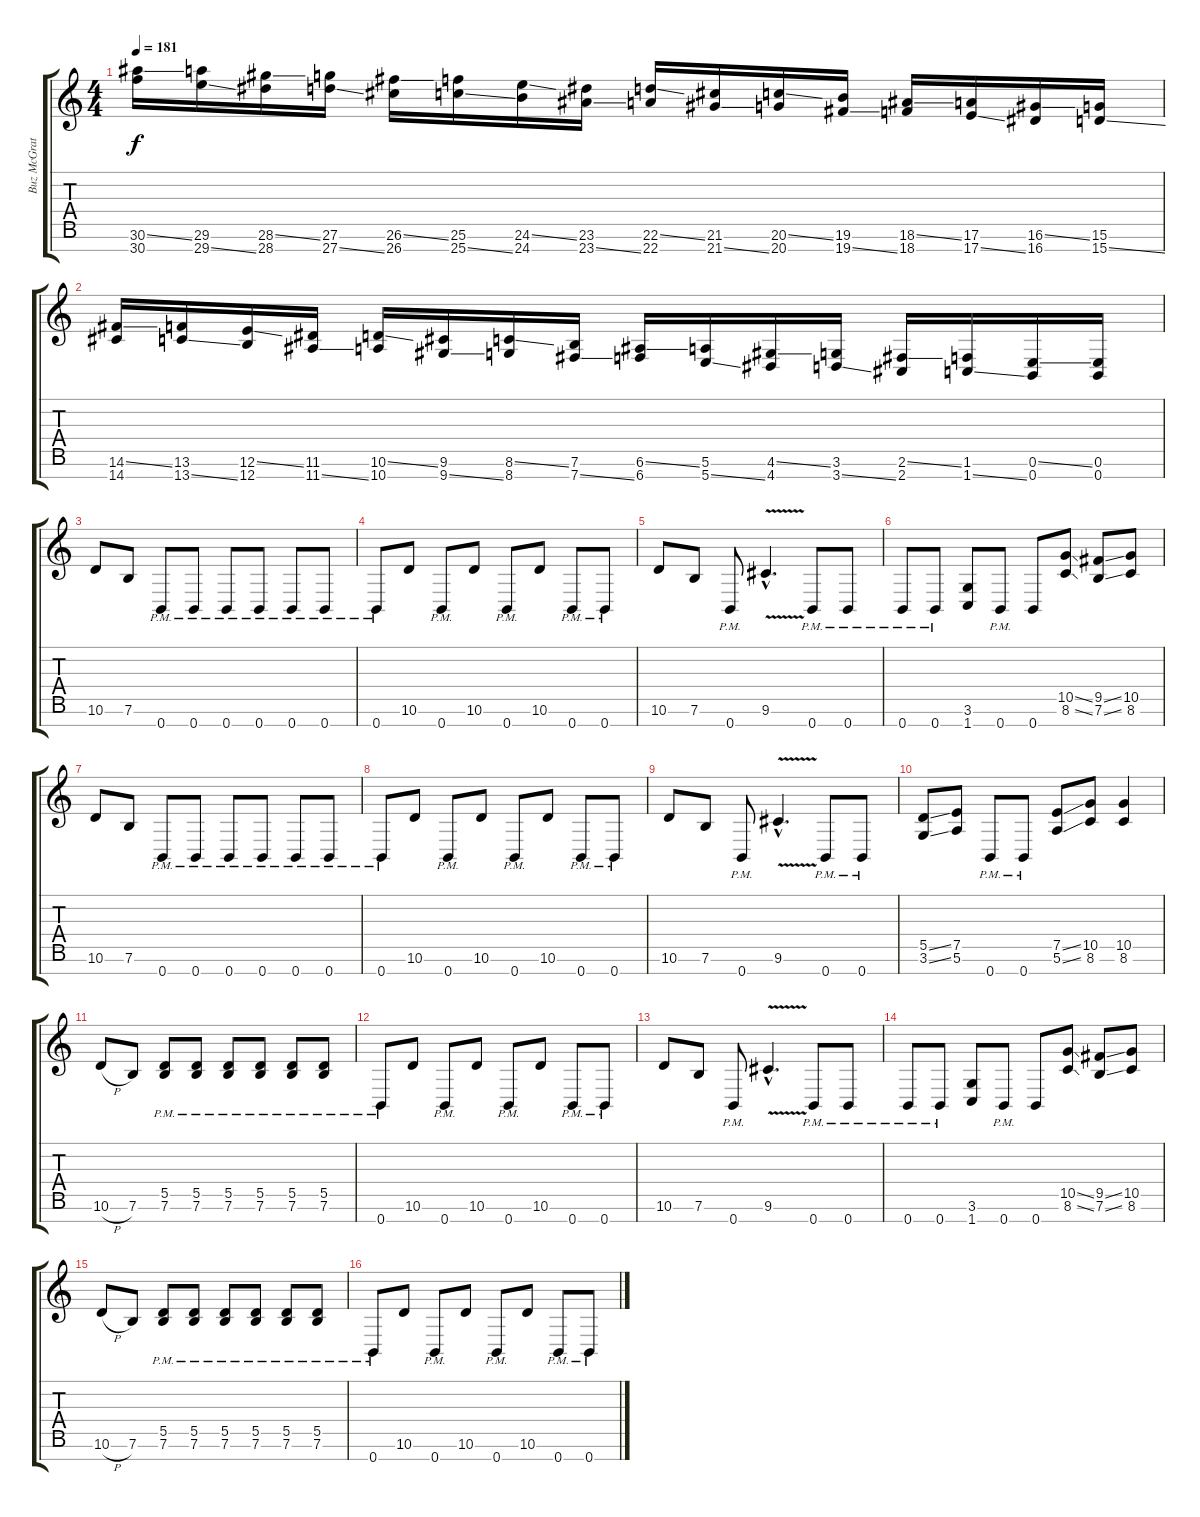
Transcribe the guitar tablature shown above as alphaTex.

\track ("Buz McGrath (Guitar)" "Buz McGrat") {instrument distortionguitar}
\staff {score tabs}
\tuning (E4 B3 G3 D3 A2 E2 B1) {hide}
\ts (4 4)
\tempo 181
\clef g2
\ks c
(30.6{ss} 30.7).16{dy f instrument guitarfretnoise} (29.6 29.7{ss}).16 (28.6{ss} 28.7).16 (27.6 27.7{ss}).16 (26.6{ss} 26.7).16 (25.6 25.7{ss}).16 (24.6{ss} 24.7).16 (23.6 23.7{ss}).16 (22.6{ss} 22.7).16 (21.6 21.7{ss}).16 (20.6{ss} 20.7).16 (19.6 19.7{ss}).16 (18.6{ss} 18.7).16 (17.6 17.7{ss}).16 (16.6{ss} 16.7).16 (15.6 15.7{ss}).16 |
(14.6{ss} 14.7).16{instrument guitarfretnoise} (13.6 13.7{ss}).16 (12.6{ss} 12.7).16 (11.6 11.7{ss}).16 (10.6{ss} 10.7).16 (9.6 9.7{ss}).16 (8.6{ss} 8.7).16 (7.6 7.7{ss}).16 (6.6{ss} 6.7).16 (5.6 5.7{ss}).16 (4.6{ss} 4.7).16 (3.6 3.7{ss}).16 (2.6{ss} 2.7).16 (1.6 1.7{ss}).16 (0.6{ss} 0.7).16 (0.6 0.7).16 |
10.6.8{volume 16 instrument distortionguitar} 7.6.8 0.7{pm}.8 0.7{pm}.8 0.7{pm}.8 0.7{pm}.8 0.7{pm}.8 0.7{pm}.8 |
0.7{pm}.8 10.6.8 0.7{pm}.8 10.6.8 0.7{pm}.8 10.6.8 0.7{pm}.8 0.7{pm}.8 |
10.6.8 7.6.8 0.7{pm}.8 9.6{v hac}.4{d} 0.7{pm}.8 0.7{pm}.8 |
0.7{pm}.8 0.7{pm}.8 (3.6 1.7).8 0.7{pm}.8 0.7.8 (10.5{ss} 8.6{ss}).8 (9.5{ss} 7.6{ss}).8 (10.5 8.6).8 |
10.6.8 7.6.8 0.7{pm}.8 0.7{pm}.8 0.7{pm}.8 0.7{pm}.8 0.7{pm}.8 0.7{pm}.8 |
0.7{pm}.8 10.6.8 0.7{pm}.8 10.6.8 0.7{pm}.8 10.6.8 0.7{pm}.8 0.7{pm}.8 |
10.6.8 7.6.8 0.7{pm}.8 9.6{v hac}.4{d} 0.7{pm}.8 0.7{pm}.8 |
(5.5{ss} 3.6{ss}).8 (7.5 5.6).8 0.7{pm}.8 0.7{pm}.8 (7.5{ss} 5.6{ss}).8 (10.5 8.6).8 (10.5 8.6).4 |
10.6{h}.8 7.6.8 (5.5{pm} 7.6{pm}).8 (5.5{pm} 7.6{pm}).8 (5.5{pm} 7.6{pm}).8 (5.5{pm} 7.6{pm}).8 (5.5{pm} 7.6{pm}).8 (5.5{pm} 7.6{pm}).8 |
0.7{pm}.8 10.6.8 0.7{pm}.8 10.6.8 0.7{pm}.8 10.6.8 0.7{pm}.8 0.7{pm}.8 |
10.6.8 7.6.8 0.7{pm}.8 9.6{v hac}.4{d} 0.7{pm}.8 0.7{pm}.8 |
0.7{pm}.8 0.7{pm}.8 (3.6 1.7).8 0.7{pm}.8 0.7.8 (10.5{ss} 8.6{ss}).8 (9.5{ss} 7.6{ss}).8 (10.5 8.6).8 |
10.6{h}.8 7.6.8 (5.5{pm} 7.6{pm}).8 (5.5{pm} 7.6{pm}).8 (5.5{pm} 7.6{pm}).8 (5.5{pm} 7.6{pm}).8 (5.5{pm} 7.6{pm}).8 (5.5{pm} 7.6{pm}).8 |
0.7{pm}.8 10.6.8 0.7{pm}.8 10.6.8 0.7{pm}.8 10.6.8 0.7{pm}.8 0.7{pm}.8
